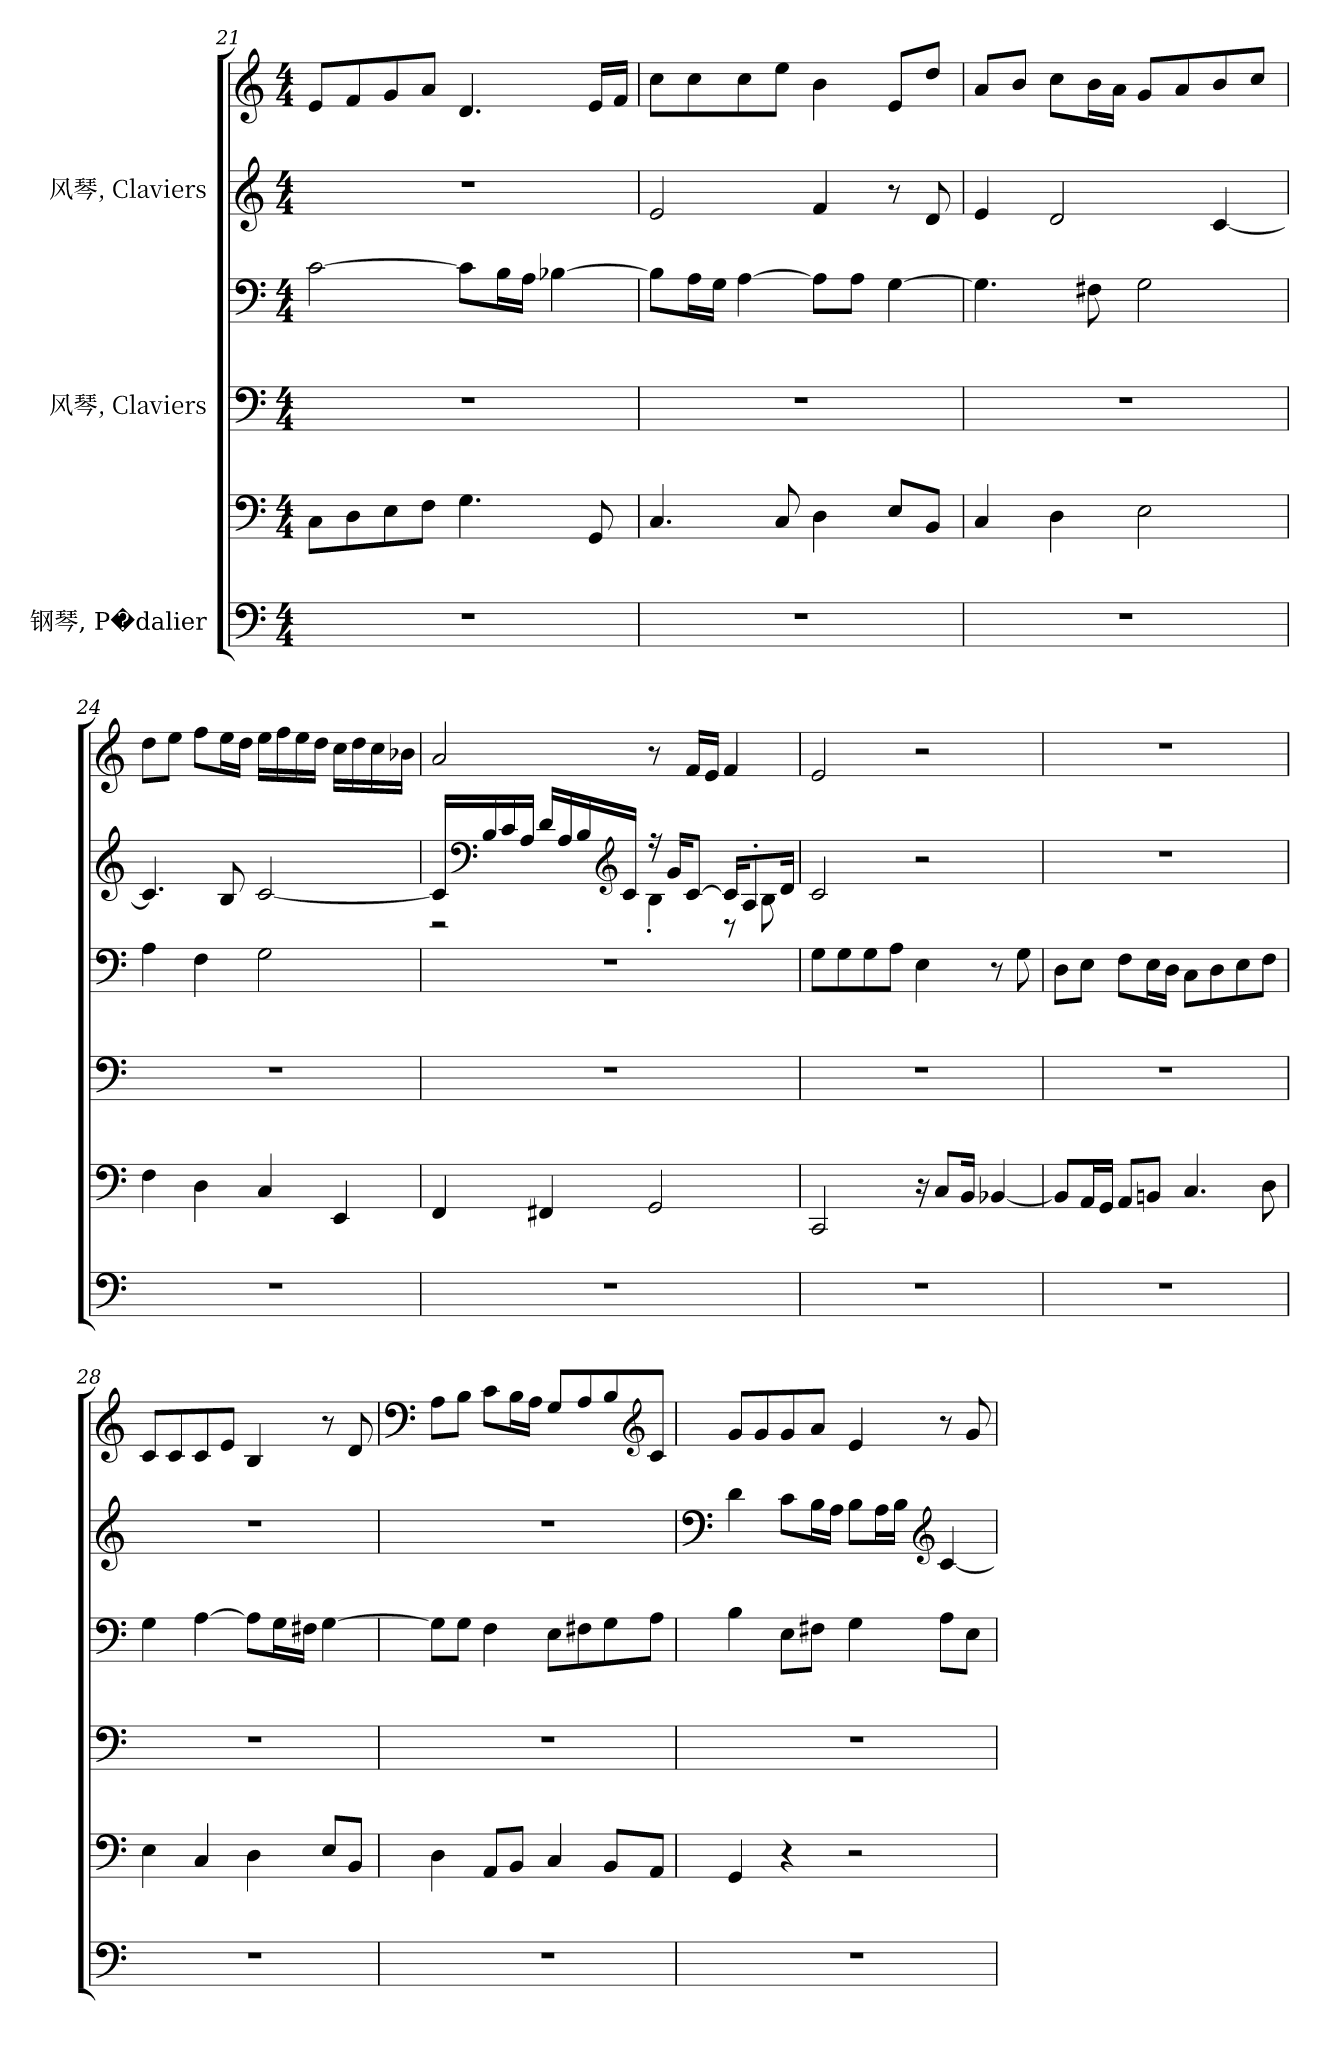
**kern	**kern	**kern	**kern	**kern	**kern
*part3	*part3	*part2	*part2	*part1	*part1
*staff6	*staff5	*staff4	*staff3	*staff2	*staff1
*I"钢琴, P�dalier	*	*I"风琴, Claviers	*	*I"风琴, Claviers	*
!!LO:LB:g=z
*clefF4	*clefF4	*clefF4	*clefF4	*clefG2	*clefG2
*k[]	*k[]	*k[]	*k[]	*k[]	*k[]
*M4/4	*M4/4	*M4/4	*M4/4	*M4/4	*M4/4
=21	=21	=21	=21	=21	=21
1r	8C\L	1r	[2c\	1r	8e/L
.	8D\	.	.	.	8f/
.	8E\	.	.	.	8g/
.	8F\J	.	.	.	8a/J
.	4.G\	.	8c\L]	.	4.d/
.	.	.	16B\L	.	.
.	.	.	16A\JJ	.	.
.	.	.	[4B-X\	.	.
.	8GG/	.	.	.	16e/LL
.	.	.	.	.	16f/JJ
=22	=22	=22	=22	=22	=22
1r	4.C/	1r	8B-\L]	2e/	8cc\L
.	.	.	16A\L	.	8cc\
.	.	.	16G\JJ	.	.
.	.	.	[4A\	.	8cc\
.	8C/	.	.	.	8ee\J
.	4D\	.	8A\L]	4f/	4b\
.	.	.	8A\J	.	.
.	8E/L	.	[4G\	8r	8e/L
.	8BB/J	.	.	8d/	8dd/J
=23	=23	=23	=23	=23	=23
1r	4C/	1r	4.G\]	4e/	8a/L
.	.	.	.	.	8b/J
.	4D\	.	.	2d/	8cc\L
.	.	.	8F#X\	.	16b\L
.	.	.	.	.	16a\JJ
.	2E\	.	2G\	.	8g/L
.	.	.	.	.	8a/
.	.	.	.	[4c/	8b/
.	.	.	.	.	8cc/J
=24	=24	=24	=24	=24	=24
1r	4F\	1r	4A\	4.c/]	8dd\L
.	.	.	.	.	8ee\J
.	4D\	.	4F\	.	8ff\L
.	.	.	.	8B/	16ee\L
.	.	.	.	.	16dd\JJ
.	4C/	.	2G\	[2c/	16ee\LL
.	.	.	.	.	16ff\
.	.	.	.	.	16ee\
.	.	.	.	.	16dd\JJ
.	4EE/	.	.	.	16cc\LL
.	.	.	.	.	16dd\
.	.	.	.	.	16cc\
.	.	.	.	.	16b-X\JJ
!!LO:PB:g=z
=25	=25	=25	=25	=25	=25
*	*	*	*	*^	*
1r	4FF/	1r	1r	16c/LL]	2r	2a/
*	*	*	*	*clefF4	*	*
.	.	.	.	16B/	.	.
.	.	.	.	16c/	.	.
.	.	.	.	16A/JJ	.	.
.	4FF#X/	.	.	16d/LL	.	.
.	.	.	.	16A/	.	.
.	.	.	.	16B/	.	.
*	*	*	*	*clefG2	*	*
.	.	.	.	16c/JJ	.	.
.	2GG/	.	.	16r	4B'\	8r
.	.	.	.	16g/KL	.	.
.	.	.	.	[8c/J	.	16f/LL
.	.	.	.	.	.	16e/JJ
.	.	.	.	16c/KL]	8r	4f/
.	.	.	.	8A'/	.	.
.	.	.	.	.	8B\	.
.	.	.	.	16d/Jk	.	.
*	*	*	*	*v	*v	*
=26	=26	=26	=26	=26	=26
1r	2CC/	1r	8G\L	2c/	2e/
.	.	.	8G\	.	.
.	.	.	8G\	.	.
.	.	.	8A\J	.	.
.	16r	.	4E\	2r	2r
.	8C/L	.	.	.	.
.	16BB/Jk	.	.	.	.
.	[4BB-X/	.	8r	.	.
.	.	.	8G\	.	.
=27	=27	=27	=27	=27	=27
1r	8BB-/L]	1r	8D\L	1r	1r
.	16AA/L	.	8E\J	.	.
.	16GG/JJ	.	.	.	.
.	8AA/L	.	8F\L	.	.
.	8BBn/J	.	16E\L	.	.
.	.	.	16D\JJ	.	.
.	4.C/	.	8C\L	.	.
.	.	.	8D\	.	.
.	.	.	8E\	.	.
.	8D\	.	8F\J	.	.
!!LO:LB:g=z
=28	=28	=28	=28	=28	=28
1r	4E\	1r	4G\	1r	8c/L
.	.	.	.	.	8c/
.	4C/	.	[4A\	.	8c/
.	.	.	.	.	8e/J
.	4D\	.	8A\L]	.	4B/
.	.	.	16G\L	.	.
.	.	.	16F#X\JJ	.	.
.	8E/L	.	[4G\	.	8r
.	8BB/J	.	.	.	8d/
=29	=29	=29	=29	=29	=29
*	*	*	*	*	*clefF4
1r	4D\	1r	8G\L]	1r	8A\L
.	.	.	8G\J	.	8B\J
.	8AA/L	.	4F\	.	8c\L
.	8BB/J	.	.	.	16B\L
.	.	.	.	.	16A\JJ
.	4C/	.	8E\L	.	8G/L
.	.	.	8F#X\	.	8A/
.	8BB/L	.	8G\	.	8B/
*	*	*	*	*	*clefG2
.	8AA/J	.	8A\J	.	8c/J
=30	=30	=30	=30	=30	=30
*	*	*	*	*clefF4	*
1r	4GG/	1r	4B\	4d\	8g/L
.	.	.	.	.	8g/
.	4r	.	8E\L	8c\L	8g/
.	.	.	8F#X\J	16B\L	8a/J
.	.	.	.	16A\JJ	.
.	2r	.	4G\	8B\L	4e/
.	.	.	.	16A\L	.
.	.	.	.	16B\JJ	.
*	*	*	*	*clefG2	*
.	.	.	8A\L	[4c/	8r
.	.	.	8E\J	.	8g/
=	=	=	=	=	=
*-	*-	*-	*-	*-	*-
